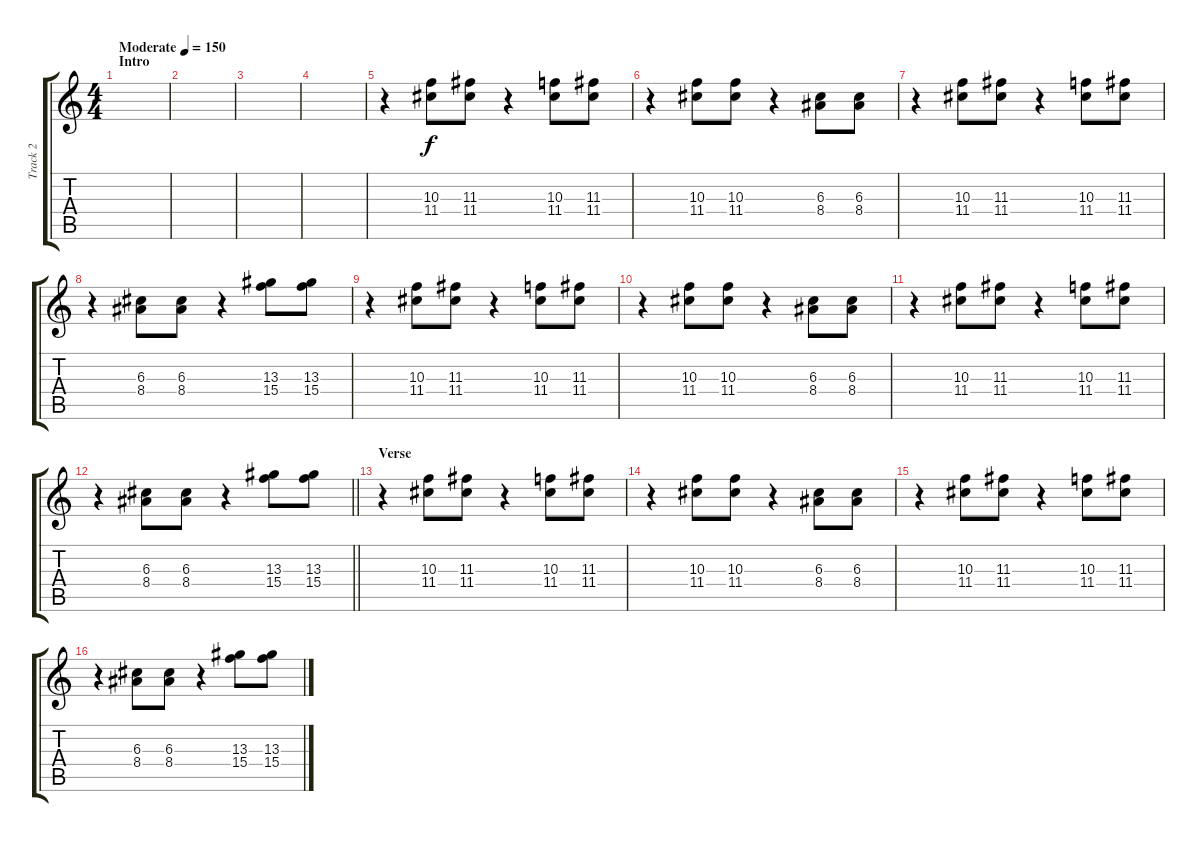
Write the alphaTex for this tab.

\track ("Track 2" "Track 2") {instrument overdrivenguitar}
\staff {score tabs}
\tuning (E4 B3 G3 D3 A2 E2) {hide}
\ts (4 4)
\section ("" "Intro")
\tempo (150 "Moderate")
\clef g2
\ks c
|
|
|
|
r.4 (10.3 11.4).8 (11.3 11.4).8 r.4 (10.3 11.4).8 (11.3 11.4).8 |
r.4 (10.3 11.4).8 (10.3 11.4).8 r.4 (6.3 8.4).8 (6.3 8.4).8 |
r.4 (10.3 11.4).8 (11.3 11.4).8 r.4 (10.3 11.4).8 (11.3 11.4).8 |
r.4 (6.3 8.4).8 (6.3 8.4).8 r.4 (13.3 15.4).8 (13.3 15.4).8 |
r.4 (10.3 11.4).8 (11.3 11.4).8 r.4 (10.3 11.4).8 (11.3 11.4).8 |
r.4 (10.3 11.4).8 (10.3 11.4).8 r.4 (6.3 8.4).8 (6.3 8.4).8 |
r.4 (10.3 11.4).8 (11.3 11.4).8 r.4 (10.3 11.4).8 (11.3 11.4).8 |
\barLineRight lightlight
r.4 (6.3 8.4).8 (6.3 8.4).8 r.4 (13.3 15.4).8 (13.3 15.4).8 |
\section ("" "Verse")
r.4 (10.3 11.4).8 (11.3 11.4).8 r.4 (10.3 11.4).8 (11.3 11.4).8 |
r.4 (10.3 11.4).8 (10.3 11.4).8 r.4 (6.3 8.4).8 (6.3 8.4).8 |
r.4 (10.3 11.4).8 (11.3 11.4).8 r.4 (10.3 11.4).8 (11.3 11.4).8 |
r.4 (6.3 8.4).8 (6.3 8.4).8 r.4 (13.3 15.4).8 (13.3 15.4).8
